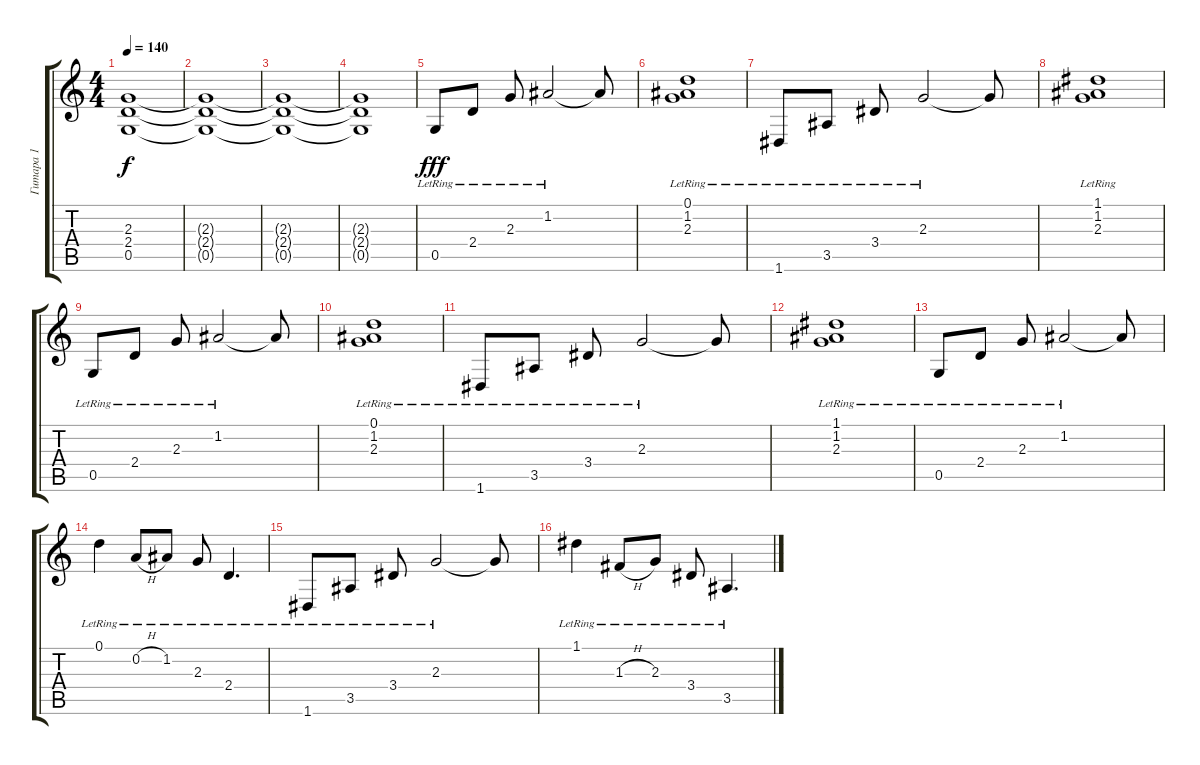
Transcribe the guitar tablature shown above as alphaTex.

\track ("Гитара 1" "Гитара 1") {instrument overdrivenguitar}
\staff {score tabs}
\tuning (D4 A3 F3 C3 G2 D2) {hide}
\ts (4 4)
\tempo 140
\clef g2
\ks c
(2.3 2.4 0.5).1{dy f} |
(2.3{t} 2.4{t} 0.5{t}).1 |
(2.3{t} 2.4{t} 0.5{t}).1 |
(2.3{t} 2.4{t} 0.5{t}).1 |
0.5{lr}.8{dy fff volume 12 instrument electricguitarclean} 2.4{lr}.8 2.3{lr}.8 1.2{lr}.2 1.2{t}.8 |
(0.1{lr} 1.2{lr} 2.3{lr}).1 |
1.6{lr}.8 3.5{lr}.8 3.4{lr}.8 2.3{lr}.2 2.3{t}.8 |
(1.1{lr} 1.2{lr} 2.3{lr}).1 |
0.5{lr}.8 2.4{lr}.8 2.3{lr}.8 1.2{lr}.2 1.2{t}.8 |
(0.1{lr} 1.2{lr} 2.3{lr}).1 |
1.6{lr}.8 3.5{lr}.8 3.4{lr}.8 2.3{lr}.2 2.3{t}.8 |
(1.1{lr} 1.2{lr} 2.3{lr}).1 |
0.5{lr}.8 2.4{lr}.8 2.3{lr}.8 1.2{lr}.2 1.2{t}.8 |
0.1{lr}.4 0.2{h lr}.8 1.2{lr}.8 2.3{lr}.8 2.4{lr}.4{d} |
1.6{lr}.8 3.5{lr}.8 3.4{lr}.8 2.3{lr}.2 2.3{t}.8 |
1.1{lr}.4 1.3{h lr}.8 2.3{lr}.8 3.4{lr}.8 3.5{lr}.4{d}
